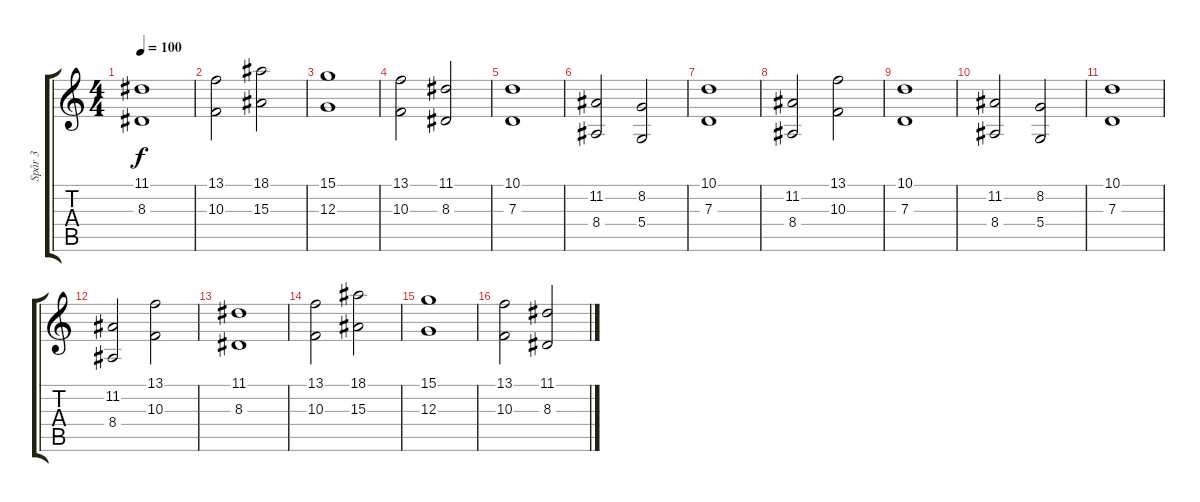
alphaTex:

\track ("Spår 3" "Spår 3") {instrument stringensemble2}
\staff {score tabs}
\tuning (E4 B3 G3 D3 A2 E2) {hide}
\ts (4 4)
\tempo 100
\clef g2
\ks c
(11.1 8.3).1{dy f} |
(13.1 10.3).2 (18.1 15.3).2 |
(15.1 12.3).1 |
(13.1 10.3).2 (11.1 8.3).2 |
(10.1 7.3).1 |
(11.2 8.4).2 (8.2 5.4).2 |
(10.1 7.3).1 |
(11.2 8.4).2 (13.1 10.3).2 |
(10.1 7.3).1 |
(11.2 8.4).2 (8.2 5.4).2 |
(10.1 7.3).1 |
(11.2 8.4).2 (13.1 10.3).2 |
(11.1 8.3).1 |
(13.1 10.3).2 (18.1 15.3).2 |
(15.1 12.3).1 |
(13.1 10.3).2 (11.1 8.3).2
